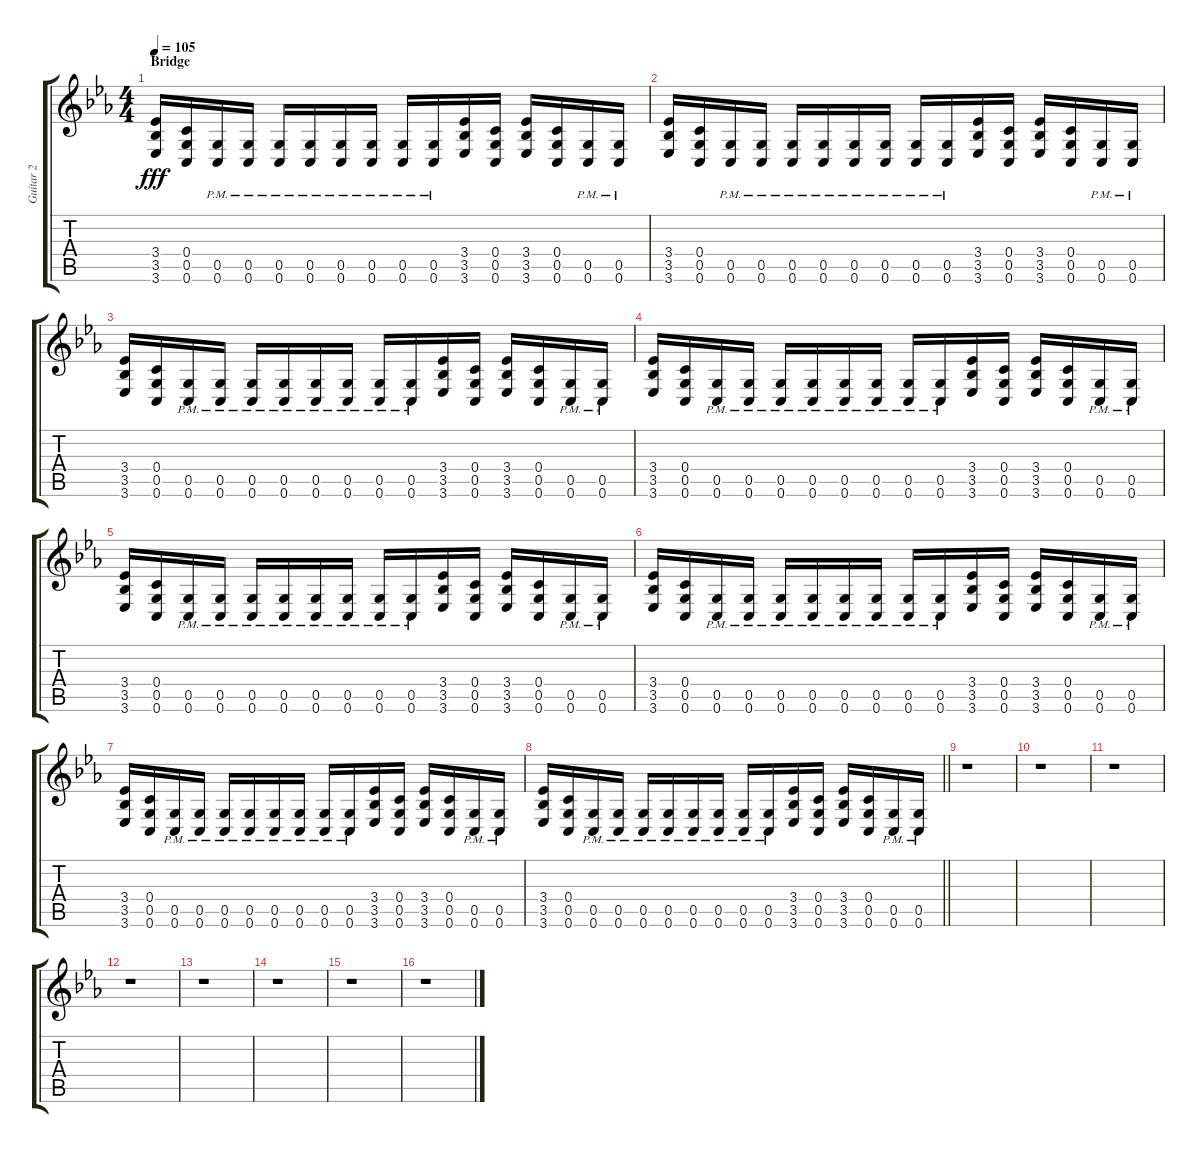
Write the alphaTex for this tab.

\track ("Guitar 2" "Guitar 2") {instrument overdrivenguitar}
\staff {score tabs}
\tuning (D4 A3 F3 C3 G2 C2) {hide}
\ts (4 4)
\section ("" "Bridge")
\tempo 105
\clef g2
\ks eb
(3.4 3.5 3.6).16{dy fff} (0.4 0.5 0.6).16 (0.5{pm} 0.6{pm}).16 (0.5{pm} 0.6{pm}).16 (0.5{pm} 0.6{pm}).16 (0.5{pm} 0.6{pm}).16 (0.5{pm} 0.6{pm}).16 (0.5{pm} 0.6{pm}).16 (0.5{pm} 0.6{pm}).16 (0.5{pm} 0.6{pm}).16 (3.4 3.5 3.6).16 (0.4 0.5 0.6).16 (3.4 3.5 3.6).16 (0.4 0.5 0.6).16 (0.5{pm} 0.6{pm}).16 (0.5{pm} 0.6{pm}).16 |
(3.4 3.5 3.6).16 (0.4 0.5 0.6).16 (0.5{pm} 0.6{pm}).16 (0.5{pm} 0.6{pm}).16 (0.5{pm} 0.6{pm}).16 (0.5{pm} 0.6{pm}).16 (0.5{pm} 0.6{pm}).16 (0.5{pm} 0.6{pm}).16 (0.5{pm} 0.6{pm}).16 (0.5{pm} 0.6{pm}).16 (3.4 3.5 3.6).16 (0.4 0.5 0.6).16 (3.4 3.5 3.6).16 (0.4 0.5 0.6).16 (0.5{pm} 0.6{pm}).16 (0.5{pm} 0.6{pm}).16 |
(3.4 3.5 3.6).16 (0.4 0.5 0.6).16 (0.5{pm} 0.6{pm}).16 (0.5{pm} 0.6{pm}).16 (0.5{pm} 0.6{pm}).16 (0.5{pm} 0.6{pm}).16 (0.5{pm} 0.6{pm}).16 (0.5{pm} 0.6{pm}).16 (0.5{pm} 0.6{pm}).16 (0.5{pm} 0.6{pm}).16 (3.4 3.5 3.6).16 (0.4 0.5 0.6).16 (3.4 3.5 3.6).16 (0.4 0.5 0.6).16 (0.5{pm} 0.6{pm}).16 (0.5{pm} 0.6{pm}).16 |
(3.4 3.5 3.6).16 (0.4 0.5 0.6).16 (0.5{pm} 0.6{pm}).16 (0.5{pm} 0.6{pm}).16 (0.5{pm} 0.6{pm}).16 (0.5{pm} 0.6{pm}).16 (0.5{pm} 0.6{pm}).16 (0.5{pm} 0.6{pm}).16 (0.5{pm} 0.6{pm}).16 (0.5{pm} 0.6{pm}).16 (3.4 3.5 3.6).16 (0.4 0.5 0.6).16 (3.4 3.5 3.6).16 (0.4 0.5 0.6).16 (0.5{pm} 0.6{pm}).16 (0.5{pm} 0.6{pm}).16 |
(3.4 3.5 3.6).16 (0.4 0.5 0.6).16 (0.5{pm} 0.6{pm}).16 (0.5{pm} 0.6{pm}).16 (0.5{pm} 0.6{pm}).16 (0.5{pm} 0.6{pm}).16 (0.5{pm} 0.6{pm}).16 (0.5{pm} 0.6{pm}).16 (0.5{pm} 0.6{pm}).16 (0.5{pm} 0.6{pm}).16 (3.4 3.5 3.6).16 (0.4 0.5 0.6).16 (3.4 3.5 3.6).16 (0.4 0.5 0.6).16 (0.5{pm} 0.6{pm}).16 (0.5{pm} 0.6{pm}).16 |
(3.4 3.5 3.6).16 (0.4 0.5 0.6).16 (0.5{pm} 0.6{pm}).16 (0.5{pm} 0.6{pm}).16 (0.5{pm} 0.6{pm}).16 (0.5{pm} 0.6{pm}).16 (0.5{pm} 0.6{pm}).16 (0.5{pm} 0.6{pm}).16 (0.5{pm} 0.6{pm}).16 (0.5{pm} 0.6{pm}).16 (3.4 3.5 3.6).16 (0.4 0.5 0.6).16 (3.4 3.5 3.6).16 (0.4 0.5 0.6).16 (0.5{pm} 0.6{pm}).16 (0.5{pm} 0.6{pm}).16 |
(3.4 3.5 3.6).16 (0.4 0.5 0.6).16 (0.5{pm} 0.6{pm}).16 (0.5{pm} 0.6{pm}).16 (0.5{pm} 0.6{pm}).16 (0.5{pm} 0.6{pm}).16 (0.5{pm} 0.6{pm}).16 (0.5{pm} 0.6{pm}).16 (0.5{pm} 0.6{pm}).16 (0.5{pm} 0.6{pm}).16 (3.4 3.5 3.6).16 (0.4 0.5 0.6).16 (3.4 3.5 3.6).16 (0.4 0.5 0.6).16 (0.5{pm} 0.6{pm}).16 (0.5{pm} 0.6{pm}).16 |
\barLineRight lightlight
(3.4 3.5 3.6).16 (0.4 0.5 0.6).16 (0.5{pm} 0.6{pm}).16 (0.5{pm} 0.6{pm}).16 (0.5{pm} 0.6{pm}).16 (0.5{pm} 0.6{pm}).16 (0.5{pm} 0.6{pm}).16 (0.5{pm} 0.6{pm}).16 (0.5{pm} 0.6{pm}).16 (0.5{pm} 0.6{pm}).16 (3.4 3.5 3.6).16 (0.4 0.5 0.6).16 (3.4 3.5 3.6).16 (0.4 0.5 0.6).16 (0.5{pm} 0.6{pm}).16 (0.5{pm} 0.6{pm}).16 |
r.1 |
r.1 |
r.1 |
r.1 |
r.1 |
r.1 |
r.1 |
r.1
